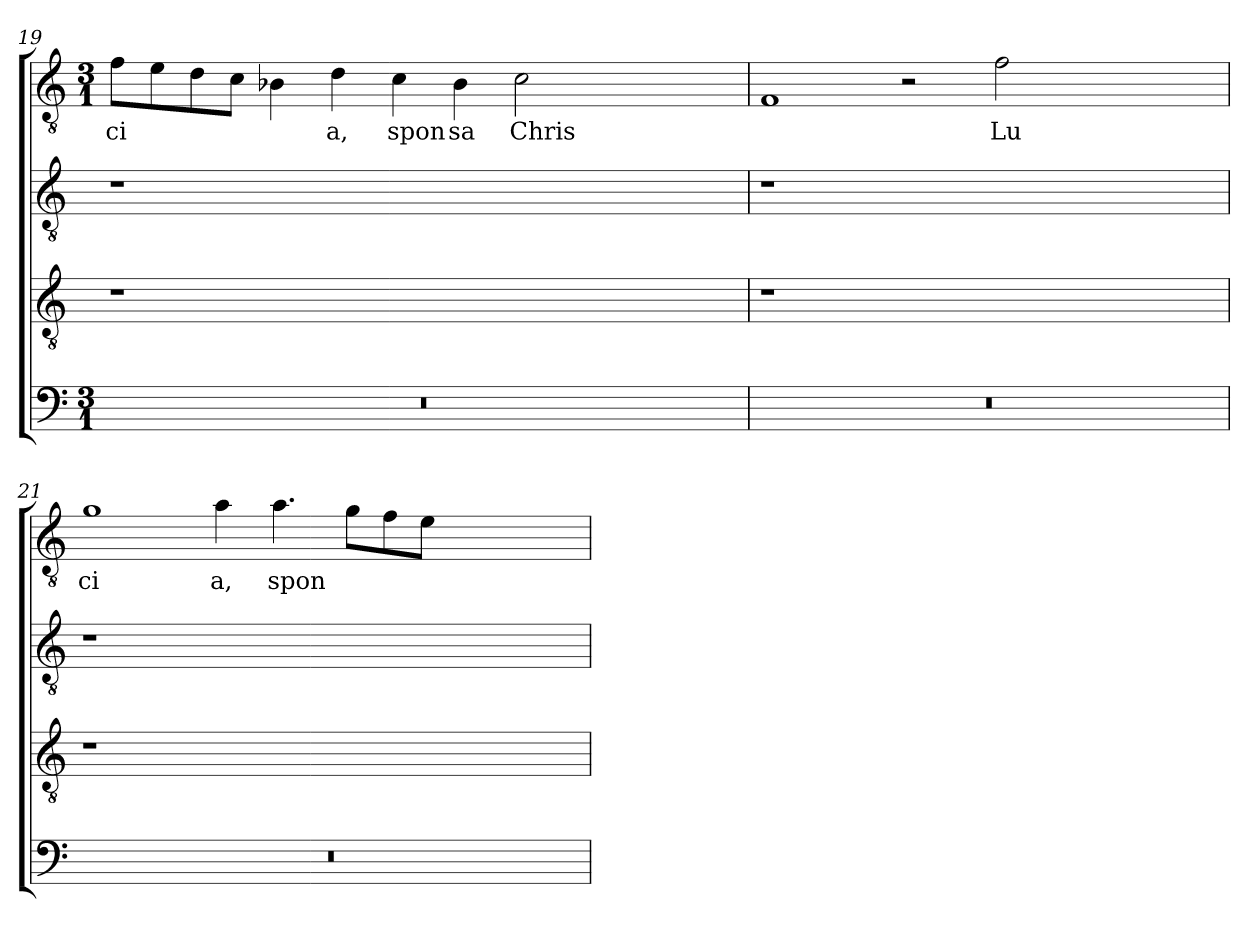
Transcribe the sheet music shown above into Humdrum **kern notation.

**kern	**kern	**kern	**kern	**text
*part4	*part3	*part2	*part1	*part1
*staff4	*staff3	*staff2	*staff1	*staff1
!!LO:LB:g=z
*clefF4	*clefGv2	*clefGv2	*clefGv2	*
*k[]	*k[]	*k[]	*k[]	*
*C:	*C:	*C:	*C:	*
*M3/1	*	*	*M3/1	*
=19	=19	=19	=19	=19
!	!	!	!	!LO:LY:b
0.r	1r	1r	8f\L	ci
.	.	.	8e\	.
.	.	.	8d\	.
.	.	.	8c\J	.
.	.	.	4B-X\	.
!	!	!	!	!LO:LY:b
.	.	.	4d\	a,
!	!	!	!	!LO:LY:b
.	0ryy	0ryy	4c\	spon
!	!	!	!	!LO:LY:b
.	.	.	4B-\	sa
!	!	!	!	!LO:LY:b
.	.	.	2c\	Chris
.	.	.	1ryy	.
=20	=20	=20	=20	=20
0.r	1r	1r	1F	.
.	0ryy	0ryy	2r	.
!	!	!	!	!LO:LY:b
.	.	.	2f\	Lu
.	.	.	1ryy	.
=21	=21	=21	=21	=21
!	!	!	!	!LO:LY:b
0.r	1r	1r	1g	ci
!	!	!	!	!LO:LY:b
.	0ryy	0ryy	4a\	a,
!	!	!	!	!LO:LY:b
.	.	.	4.a\	spon
.	.	.	8g\L	.
.	.	.	8f\	.
.	.	.	8e\J	.
.	.	.	1ryy	.
=	=	=	=	=
*-	*-	*-	*-	*-
